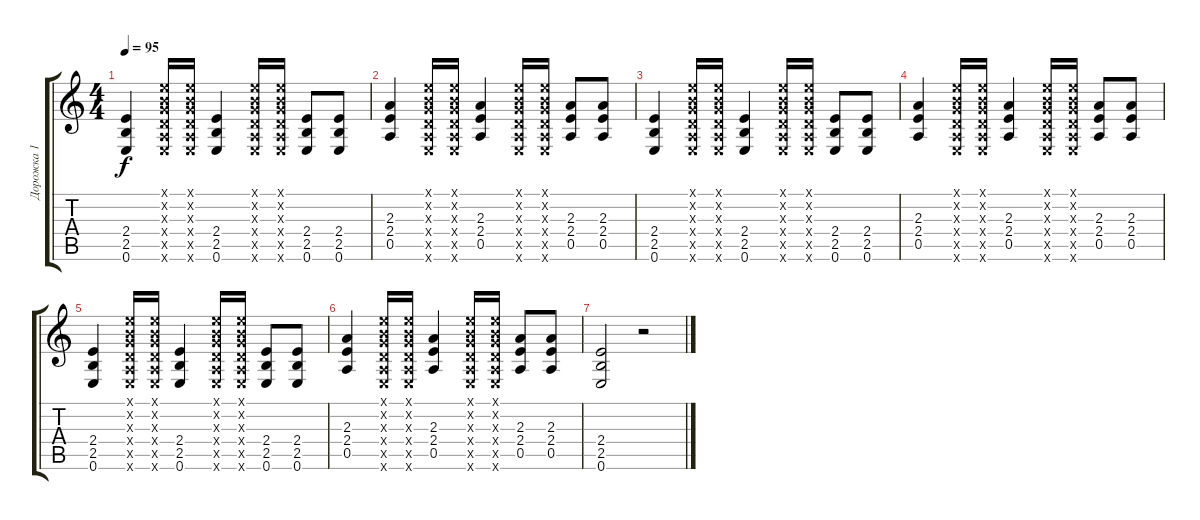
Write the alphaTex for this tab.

\track ("Дорожка 1" "Дорожка 1") {instrument distortionguitar}
\staff {score tabs}
\tuning (E4 B3 G3 D3 A2 E2) {hide}
\ts (4 4)
\tempo 95
\clef g2
\ks c
(2.4 2.5 0.6).4{dy f} (0.1{x} 0.2{x} 0.3{x} 0.4{x} 0.5{x} 0.6{x}).16 (0.1{x} 0.2{x} 0.3{x} 0.4{x} 0.5{x} 0.6{x}).16 (2.4 2.5 0.6).4 (0.1{x} 0.2{x} 0.3{x} 0.4{x} 0.5{x} 0.6{x}).16 (0.1{x} 0.2{x} 0.3{x} 0.4{x} 0.5{x} 0.6{x}).16 (2.4 2.5 0.6).8 (2.4 2.5 0.6).8 |
(2.3 2.4 0.5).4 (0.1{x} 0.2{x} 0.3{x} 0.4{x} 0.5{x} 0.6{x}).16 (0.1{x} 0.2{x} 0.3{x} 0.4{x} 0.5{x} 0.6{x}).16 (2.3 2.4 0.5).4 (0.1{x} 0.2{x} 0.3{x} 0.4{x} 0.5{x} 0.6{x}).16 (0.1{x} 0.2{x} 0.3{x} 0.4{x} 0.5{x} 0.6{x}).16 (2.3 2.4 0.5).8 (2.3 2.4 0.5).8 |
(2.4 2.5 0.6).4 (0.1{x} 0.2{x} 0.3{x} 0.4{x} 0.5{x} 0.6{x}).16 (0.1{x} 0.2{x} 0.3{x} 0.4{x} 0.5{x} 0.6{x}).16 (2.4 2.5 0.6).4 (0.1{x} 0.2{x} 0.3{x} 0.4{x} 0.5{x} 0.6{x}).16 (0.1{x} 0.2{x} 0.3{x} 0.4{x} 0.5{x} 0.6{x}).16 (2.4 2.5 0.6).8 (2.4 2.5 0.6).8 |
(2.3 2.4 0.5).4 (0.1{x} 0.2{x} 0.3{x} 0.4{x} 0.5{x} 0.6{x}).16 (0.1{x} 0.2{x} 0.3{x} 0.4{x} 0.5{x} 0.6{x}).16 (2.3 2.4 0.5).4 (0.1{x} 0.2{x} 0.3{x} 0.4{x} 0.5{x} 0.6{x}).16 (0.1{x} 0.2{x} 0.3{x} 0.4{x} 0.5{x} 0.6{x}).16 (2.3 2.4 0.5).8 (2.3 2.4 0.5).8 |
(2.4 2.5 0.6).4 (0.1{x} 0.2{x} 0.3{x} 0.4{x} 0.5{x} 0.6{x}).16 (0.1{x} 0.2{x} 0.3{x} 0.4{x} 0.5{x} 0.6{x}).16 (2.4 2.5 0.6).4 (0.1{x} 0.2{x} 0.3{x} 0.4{x} 0.5{x} 0.6{x}).16 (0.1{x} 0.2{x} 0.3{x} 0.4{x} 0.5{x} 0.6{x}).16 (2.4 2.5 0.6).8 (2.4 2.5 0.6).8 |
(2.3 2.4 0.5).4 (0.1{x} 0.2{x} 0.3{x} 0.4{x} 0.5{x} 0.6{x}).16 (0.1{x} 0.2{x} 0.3{x} 0.4{x} 0.5{x} 0.6{x}).16 (2.3 2.4 0.5).4 (0.1{x} 0.2{x} 0.3{x} 0.4{x} 0.5{x} 0.6{x}).16 (0.1{x} 0.2{x} 0.3{x} 0.4{x} 0.5{x} 0.6{x}).16 (2.3 2.4 0.5).8 (2.3 2.4 0.5).8 |
(2.4 2.5 0.6).2 r.2
